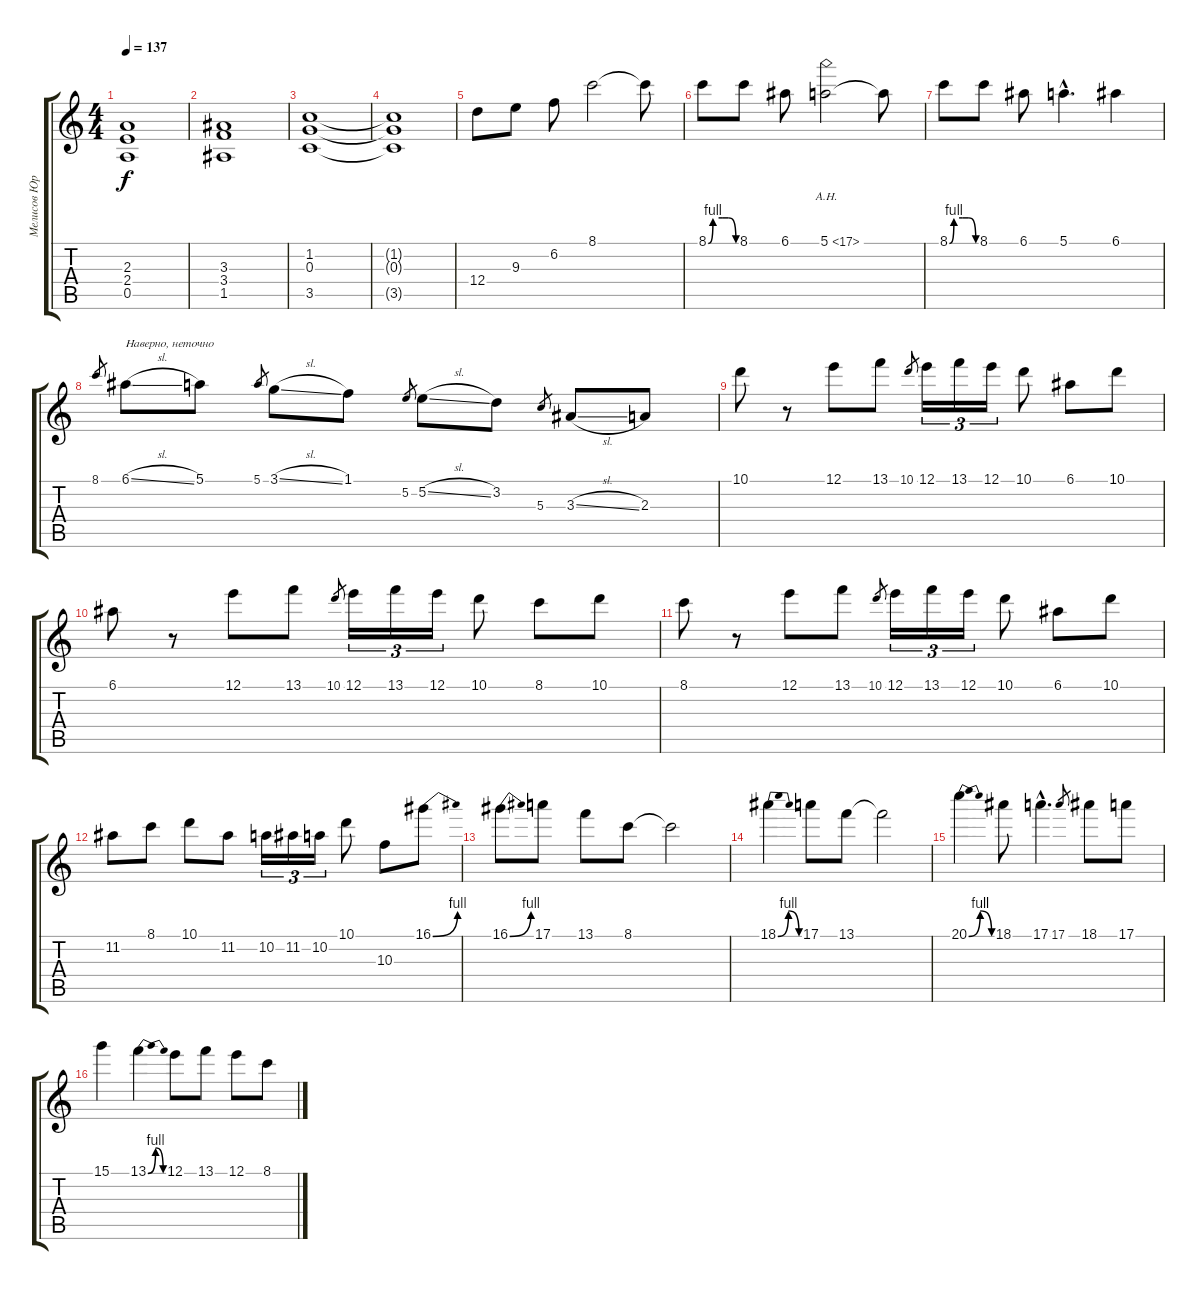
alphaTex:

\track ("Мелисов Юрий" "Мелисов Юр") {instrument distortionguitar}
\staff {score tabs}
\tuning (E4 B3 G3 D3 A2 E2) {hide}
\ts (4 4)
\tempo 137
\clef g2
\ks c
(2.3 2.4 0.5).1{dy f} |
(3.3 3.4 1.5).1 |
(1.2 0.3 3.5).1 |
(1.2{t} 0.3{t} 3.5{t}).1 |
12.4.8 9.3.8 6.2.8 8.1.2 8.1{t}.8 |
8.1{be (custom 0 0 10 4 30 4 44 4 60 0)}.8 8.1.8 6.1.8 5.1{ah 12}.2 5.1{t}.8 |
8.1{be (custom 0 0 10 4 30 4 44 4 60 0)}.8 8.1.8 6.1.8 5.1{hac}.4{d} 6.1.4 |
8.1.8{gr} 6.1{sl}.8{txt "Наверно, неточно"} 5.1.8 5.1.8{gr} 3.1{sl}.8 1.1.8 5.2.8{gr} 5.2{sl}.8 3.2.8 5.3.8{gr} 3.3{sl}.8 2.3.8 |
10.1.8 r.8 12.1.8 13.1.8 10.1.8{gr} 12.1.16{tu (3 2)} 13.1.16{tu (3 2)} 12.1.16{tu (3 2)} 10.1.8 6.1.8 10.1.8 |
6.1.8 r.8 12.1.8 13.1.8 10.1.8{gr} 12.1.16{tu (3 2)} 13.1.16{tu (3 2)} 12.1.16{tu (3 2)} 10.1.8 8.1.8 10.1.8 |
8.1.8 r.8 12.1.8 13.1.8 10.1.8{gr} 12.1.16{tu (3 2)} 13.1.16{tu (3 2)} 12.1.16{tu (3 2)} 10.1.8 6.1.8 10.1.8 |
11.2.8 8.1.8 10.1.8 11.2.8 10.2.16{tu (3 2)} 11.2.16{tu (3 2)} 10.2.16{tu (3 2)} 10.1.8 10.3.8 16.1{be (bend 0 0 60 4)}.8 |
16.1{be (bend 0 0 60 4)}.8 17.1.8 13.1.8 8.1.8 8.1{t}.2 |
18.1{be (bendrelease 0 0 11 4 30 4 60 0)}.4 17.1.8 13.1.8 13.1{t}.2 |
20.1{be (bendrelease 0 0 15 4 30 4 60 0)}.4 18.1.8 17.1{hac}.4{d} 17.1.8{gr} 18.1.8 17.1.8 |
15.1.4 13.1{be (bendrelease 0 0 15 4 30 4 60 0)}.4 12.1.8 13.1.8 12.1.8 8.1.8
